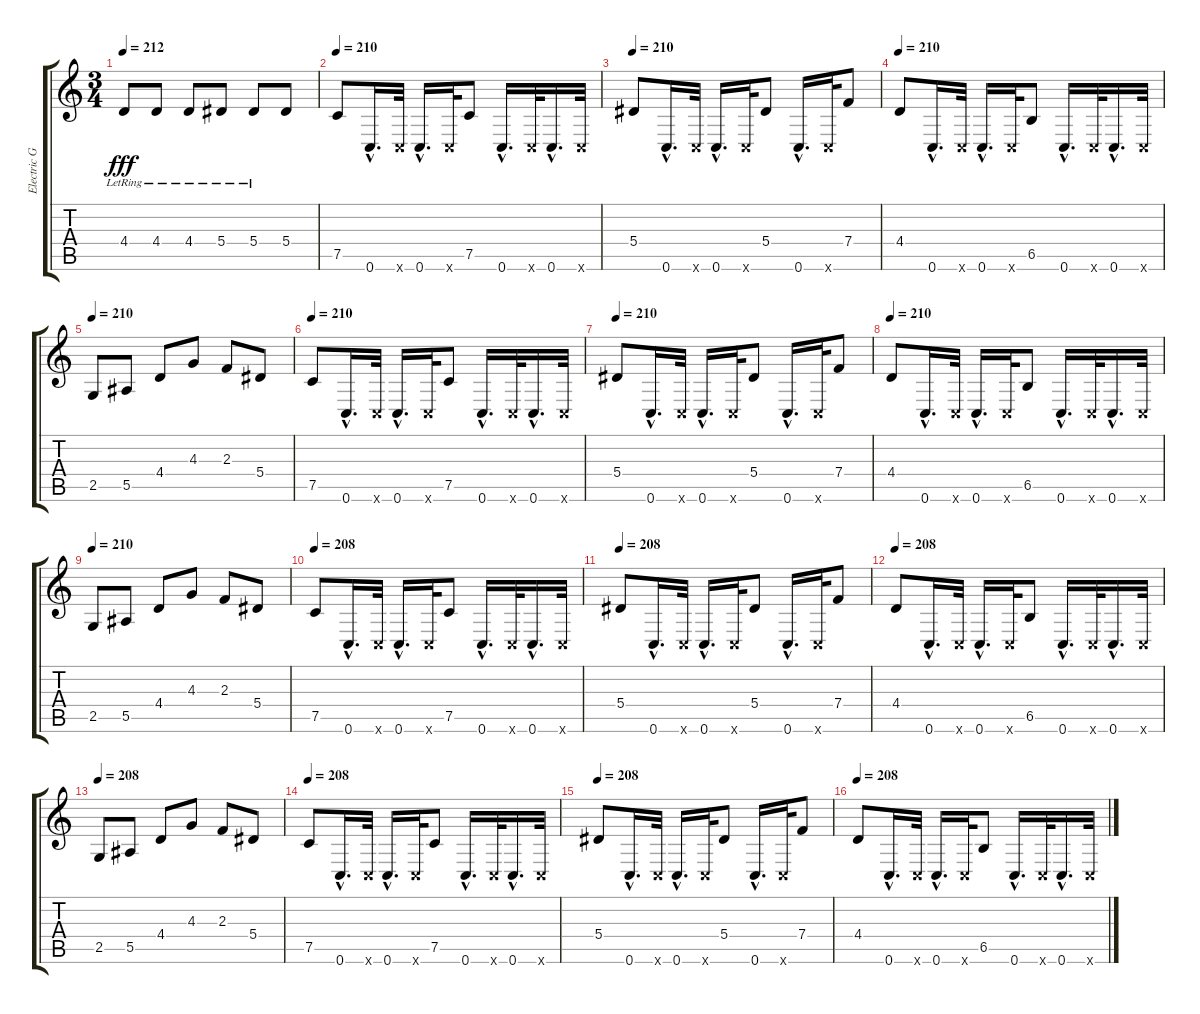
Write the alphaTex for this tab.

\track ("Electric Guitar 2" "Electric G") {instrument distortionguitar}
\staff {score tabs}
\tuning (C4 G3 Eb3 Bb2 F2 C2) {hide}
\ts (3 4)
\tempo 212
\clef g2
\ks c
4.4{lr}.8{dy fff} 4.4{lr}.8 4.4{lr}.8 5.4{lr}.8 5.4{lr}.8 5.4.8 |
\tempo 210
7.5.8 0.6{hac}.16{d} 0.6{x}.32 0.6{hac}.16{d} 0.6{x}.32 7.5.8 0.6{hac}.16{d} 0.6{x}.32 0.6{hac}.16{d} 0.6{x}.32 |
\tempo 210
5.4.8 0.6{hac}.16{d} 0.6{x}.32 0.6{hac}.16{d} 0.6{x}.32 5.4.8 0.6{hac}.16{d} 0.6{x}.32 7.4.8 |
\tempo 210
4.4.8 0.6{hac}.16{d} 0.6{x}.32 0.6{hac}.16{d} 0.6{x}.32 6.5.8 0.6{hac}.16{d} 0.6{x}.32 0.6{hac}.16{d} 0.6{x}.32 |
\tempo 210
2.5.8 5.5.8 4.4.8 4.3.8 2.3.8 5.4.8 |
\tempo 210
7.5.8 0.6{hac}.16{d} 0.6{x}.32 0.6{hac}.16{d} 0.6{x}.32 7.5.8 0.6{hac}.16{d} 0.6{x}.32 0.6{hac}.16{d} 0.6{x}.32 |
\tempo 210
5.4.8 0.6{hac}.16{d} 0.6{x}.32 0.6{hac}.16{d} 0.6{x}.32 5.4.8 0.6{hac}.16{d} 0.6{x}.32 7.4.8 |
\tempo 210
4.4.8 0.6{hac}.16{d} 0.6{x}.32 0.6{hac}.16{d} 0.6{x}.32 6.5.8 0.6{hac}.16{d} 0.6{x}.32 0.6{hac}.16{d} 0.6{x}.32 |
\tempo 210
2.5.8 5.5.8 4.4.8 4.3.8 2.3.8 5.4.8 |
\tempo 208
7.5.8 0.6{hac}.16{d} 0.6{x}.32 0.6{hac}.16{d} 0.6{x}.32 7.5.8 0.6{hac}.16{d} 0.6{x}.32 0.6{hac}.16{d} 0.6{x}.32 |
\tempo 208
5.4.8 0.6{hac}.16{d} 0.6{x}.32 0.6{hac}.16{d} 0.6{x}.32 5.4.8 0.6{hac}.16{d} 0.6{x}.32 7.4.8 |
\tempo 208
4.4.8 0.6{hac}.16{d} 0.6{x}.32 0.6{hac}.16{d} 0.6{x}.32 6.5.8 0.6{hac}.16{d} 0.6{x}.32 0.6{hac}.16{d} 0.6{x}.32 |
\tempo 208
2.5.8 5.5.8 4.4.8 4.3.8 2.3.8 5.4.8 |
\tempo 208
7.5.8 0.6{hac}.16{d} 0.6{x}.32 0.6{hac}.16{d} 0.6{x}.32 7.5.8 0.6{hac}.16{d} 0.6{x}.32 0.6{hac}.16{d} 0.6{x}.32 |
\tempo 208
5.4.8 0.6{hac}.16{d} 0.6{x}.32 0.6{hac}.16{d} 0.6{x}.32 5.4.8 0.6{hac}.16{d} 0.6{x}.32 7.4.8 |
\tempo 208
4.4.8 0.6{hac}.16{d} 0.6{x}.32 0.6{hac}.16{d} 0.6{x}.32 6.5.8 0.6{hac}.16{d} 0.6{x}.32 0.6{hac}.16{d} 0.6{x}.32
